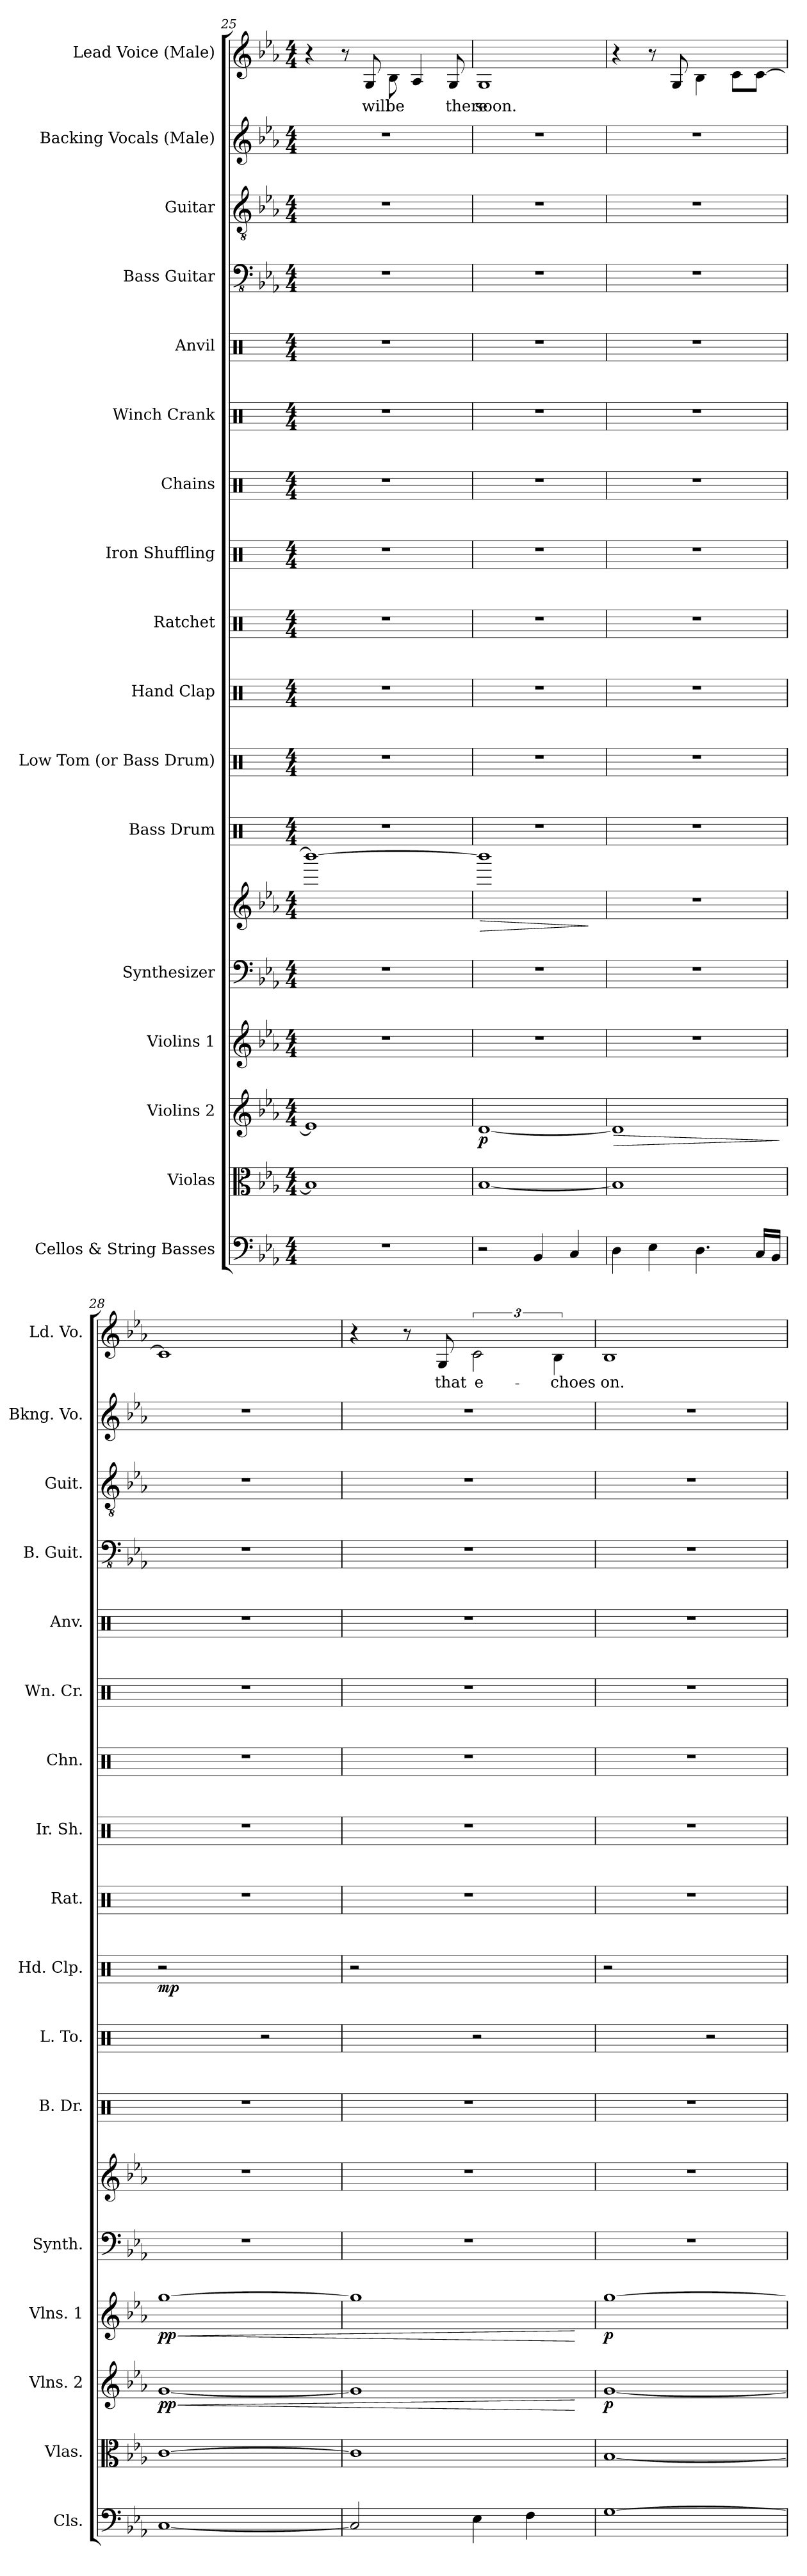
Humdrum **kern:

**kern	**kern	**kern	**dynam	**kern	**dynam	**kern	**kern	**dynam	**kern	**kern	**kern	**dynam	**kern	**kern	**kern	**kern	**kern	**kern	**kern	**kern	**kern	**text
*part17	*part16	*part15	*part15	*part14	*part14	*part13	*part13	*part13	*part12	*part11	*part10	*part10	*part9	*part8	*part7	*part6	*part5	*part4	*part3	*part2	*part1	*part1
*staff18	*staff17	*staff16	*staff16	*staff15	*staff15	*staff14	*staff13	*staff13/14	*staff12	*staff11	*staff10	*staff10	*staff9	*staff8	*staff7	*staff6	*staff5	*staff4	*staff3	*staff2	*staff1	*staff1
*I"Cellos & String Basses	*I"Violas	*I"Violins 2	*	*I"Violins 1	*	*I"Synthesizer	*	*	*I"Bass Drum	*I"Low Tom (or Bass Drum)	*I"Hand Clap	*	*I"Ratchet	*I"Iron Shuffling	*I"Chains	*I"Winch Crank	*I"Anvil	*I"Bass Guitar	*I"Guitar	*I"Backing Vocals              (Male)	*I"Lead Voice        (Male)	*
*I'Cls.	*I'Vlas.	*I'Vlns. 2	*	*I'Vlns. 1	*	*I'Synth.	*	*	*I'B. Dr.	*I'L. To.	*I'Hd. Clp.	*	*I'Rat.	*I'Ir. Sh.	*I'Chn.	*I'Wn. Cr.	*I'Anv.	*I'B. Guit.	*I'Guit.	*I'Bkng. Vo.	*I'Ld. Vo.	*
*clefF4	*clefC3	*clefG2	*	*clefG2	*	*clefF4	*clefG2	*	*clefX	*clefX	*clefX	*	*clefX	*clefX	*clefX	*clefX	*clefX	*clefFv4	*clefGv2	*clefG2	*clefG2	*
*	*	*	*	*	*	*	*	*	*	*	*	*	*	*	*	*	*	*	*	*ITrd7c12	*ITrd7c12	*
*k[b-e-a-]	*k[b-e-a-]	*k[b-e-a-]	*	*k[b-e-a-]	*	*k[b-e-a-]	*k[b-e-a-]	*	*k[]	*k[]	*k[]	*	*k[]	*k[]	*k[]	*k[]	*k[]	*k[b-e-a-]	*k[b-e-a-]	*k[b-e-a-]	*k[b-e-a-]	*
*E-:	*E-:	*E-:	*	*E-:	*	*E-:	*E-:	*	*C:	*C:	*C:	*	*C:	*C:	*C:	*C:	*C:	*E-:	*E-:	*E-:	*E-:	*
*M4/4	*M4/4	*M4/4	*	*M4/4	*	*M4/4	*M4/4	*	*M4/4	*M4/4	*M4/4	*	*M4/4	*M4/4	*M4/4	*M4/4	*M4/4	*M4/4	*M4/4	*M4/4	*M4/4	*
=25	=25	=25	=25	=25	=25	=25	=25	=25	=25	=25	=25	=25	=25	=25	=25	=25	=25	=25	=25	=25	=25	=25
1r	1B-]	1e-]	.	1r	.	1r	1bbb-_	.	1r	1r	1r	.	1r	1r	1r	1r	1r	1r	1r	1r	4r	.
.	.	.	.	.	.	.	.	.	.	.	.	.	.	.	.	.	.	.	.	.	8r	.
.	.	.	.	.	.	.	.	.	.	.	.	.	.	.	.	.	.	.	.	.	8GG/	will
.	.	.	.	.	.	.	.	.	.	.	.	.	.	.	.	.	.	.	.	.	8BB-\	be
.	.	.	.	.	.	.	.	.	.	.	.	.	.	.	.	.	.	.	.	.	4AA-/	.
.	.	.	.	.	.	.	.	.	.	.	.	.	.	.	.	.	.	.	.	.	8GG/	there
!!LO:PB:g=z
=26	=26	=26	=26	=26	=26	=26	=26	=26	=26	=26	=26	=26	=26	=26	=26	=26	=26	=26	=26	=26	=26	=26
!	!	!	!LO:DY:b	!	!	!	!	!LO:HP:b	!	!	!	!	!	!	!	!	!	!	!	!	!	!
2r	[1B-	[1d	p	1r	.	1r	1bbb-]	>	1r	1r	1r	.	1r	1r	1r	1r	1r	1r	1r	1r	1GG	soon.
4BB-/	.	.	.	.	.	.	.	.	.	.	.	.	.	.	.	.	.	.	.	.	.	.
4C/	.	.	.	.	.	.	.	.	.	.	.	.	.	.	.	.	.	.	.	.	.	.
.	.	.	.	.	.	.	.	]	.	.	.	.	.	.	.	.	.	.	.	.	.	.
=27	=27	=27	=27	=27	=27	=27	=27	=27	=27	=27	=27	=27	=27	=27	=27	=27	=27	=27	=27	=27	=27	=27
!	!	!	!LO:HP:b	!	!	!	!	!	!	!	!	!	!	!	!	!	!	!	!	!	!	!
4D\	1B-]	1d]	>	1r	.	1r	1r	.	1r	1r	1r	.	1r	1r	1r	1r	1r	1r	1r	1r	4r	.
4E-\	.	.	.	.	.	.	.	.	.	.	.	.	.	.	.	.	.	.	.	.	8r	.
.	.	.	.	.	.	.	.	.	.	.	.	.	.	.	.	.	.	.	.	.	8GG/	.
4.D\	.	.	.	.	.	.	.	.	.	.	.	.	.	.	.	.	.	.	.	.	4BB-\	.
.	.	.	.	.	.	.	.	.	.	.	.	.	.	.	.	.	.	.	.	.	8C\L	.
16C/LL	.	.	.	.	.	.	.	.	.	.	.	.	.	.	.	.	.	.	.	.	[8C\J	.
16BB-/JJ	.	.	.	.	.	.	.	.	.	.	.	.	.	.	.	.	.	.	.	.	.	.
.	.	.	]	.	.	.	.	.	.	.	.	.	.	.	.	.	.	.	.	.	.	.
=28	=28	=28	=28	=28	=28	=28	=28	=28	=28	=28	=28	=28	=28	=28	=28	=28	=28	=28	=28	=28	=28	=28
!	!	!	!LO:HP:b	!	!LO:HP:b	!	!	!	!	!	!	!	!	!	!	!	!	!	!	!	!	!
!	!	!	!LO:DY:n=1:b	!	!LO:DY:n=1:b	!	!	!	!	!	!	!LO:DY:b	!	!	!	!	!	!	!	!	!	!
[1C	[1c	[1g	< pp	[1gg	< pp	1r	1r	.	1r	4.R/	2r	mp	1r	1r	1r	1r	1r	1r	1r	1r	1C]	.
.	.	.	.	.	.	.	.	.	.	8R/	.	.	.	.	.	.	.	.	.	.	.	.
.	.	.	.	.	.	.	.	.	.	2r	2R/	.	.	.	.	.	.	.	.	.	.	.
=29	=29	=29	=29	=29	=29	=29	=29	=29	=29	=29	=29	=29	=29	=29	=29	=29	=29	=29	=29	=29	=29	=29
2C/]	1c]	1g]	.	1gg]	.	1r	1r	.	1r	4.R/	2r	.	1r	1r	1r	1r	1r	1r	1r	1r	4r	.
.	.	.	.	.	.	.	.	.	.	.	.	.	.	.	.	.	.	.	.	.	8r	.
.	.	.	.	.	.	.	.	.	.	8R/	.	.	.	.	.	.	.	.	.	.	8GG/	that
4E-\	.	.	.	.	.	.	.	.	.	2r	2R/	.	.	.	.	.	.	.	.	.	3C\	e-
4F\	.	.	.	.	.	.	.	.	.	.	.	.	.	.	.	.	.	.	.	.	.	.
.	.	.	.	.	.	.	.	.	.	.	.	.	.	.	.	.	.	.	.	.	6BB-\	-choes
.	.	.	[	.	[	.	.	.	.	.	.	.	.	.	.	.	.	.	.	.	.	.
=30	=30	=30	=30	=30	=30	=30	=30	=30	=30	=30	=30	=30	=30	=30	=30	=30	=30	=30	=30	=30	=30	=30
!	!	!	!LO:DY:b	!	!LO:DY:b	!	!	!	!	!	!	!	!	!	!	!	!	!	!	!	!	!
[1G	[1B-	[1g	p	[1gg	p	1r	1r	.	1r	4.R/	2r	.	1r	1r	1r	1r	1r	1r	1r	1r	1BB-	on.
.	.	.	.	.	.	.	.	.	.	8R/	.	.	.	.	.	.	.	.	.	.	.	.
.	.	.	.	.	.	.	.	.	.	2r	2R/	.	.	.	.	.	.	.	.	.	.	.
=	=	=	=	=	=	=	=	=	=	=	=	=	=	=	=	=	=	=	=	=	=	=
*-	*-	*-	*-	*-	*-	*-	*-	*-	*-	*-	*-	*-	*-	*-	*-	*-	*-	*-	*-	*-	*-	*-
